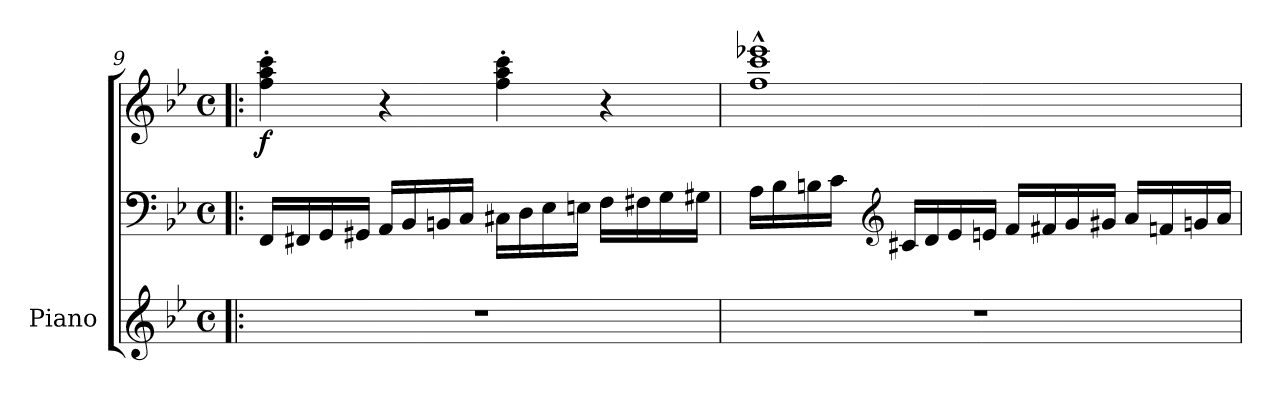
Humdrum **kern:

**kern	**kern	**kern	**dynam
*part1	*part1	*part1	*part1
*staff3	*staff2	*staff1	*staff1/2/3
*I"Piano	*	*	*
*I'Pno	*	*	*
*clefG2	*clefF4	*clefG2	*
*k[b-e-]	*k[b-e-]	*k[b-e-]	*
*M4/4	*M4/4	*M4/4	*
*met(c)	*met(c)	*met(c)	*
=9!|:	=9!|:	=9!|:	=9!|:
!	!	!	!LO:DY:b
1r	16FF/LL	4ff\' 4aa\' 4ccc\'	f
.	16FF#X/	.	.
.	16GG/	.	.
.	16GG#X/JJ	.	.
.	16AA/LL	4r	.
.	16BB-/	.	.
.	16BBn/	.	.
.	16C/JJ	.	.
.	16C#X\LL	4ff\' 4aa\' 4ccc\'	.
.	16D\	.	.
.	16E-\	.	.
.	16En\JJ	.	.
.	16F\LL	4r	.
.	16F#X\	.	.
.	16G\	.	.
.	16G#X\JJ	.	.
!!LO:LB:g=z
=10	=10	=10	=10
1r	16A\LL	1ff^^ 1ccc^^ 1eee-X^^	.
.	16B-\	.	.
.	16Bn\	.	.
.	16c\JJ	.	.
*	*clefG2	*	*
.	16c#X/LL	.	.
.	16d/	.	.
.	16e-/	.	.
.	16en/JJ	.	.
.	16f/LL	.	.
.	16f#X/	.	.
.	16g/	.	.
.	16g#X/JJ	.	.
.	16a/LL	.	.
.	16fn/	.	.
.	16gn/	.	.
.	16a/JJ	.	.
=	=	=	=
*-	*-	*-	*-
